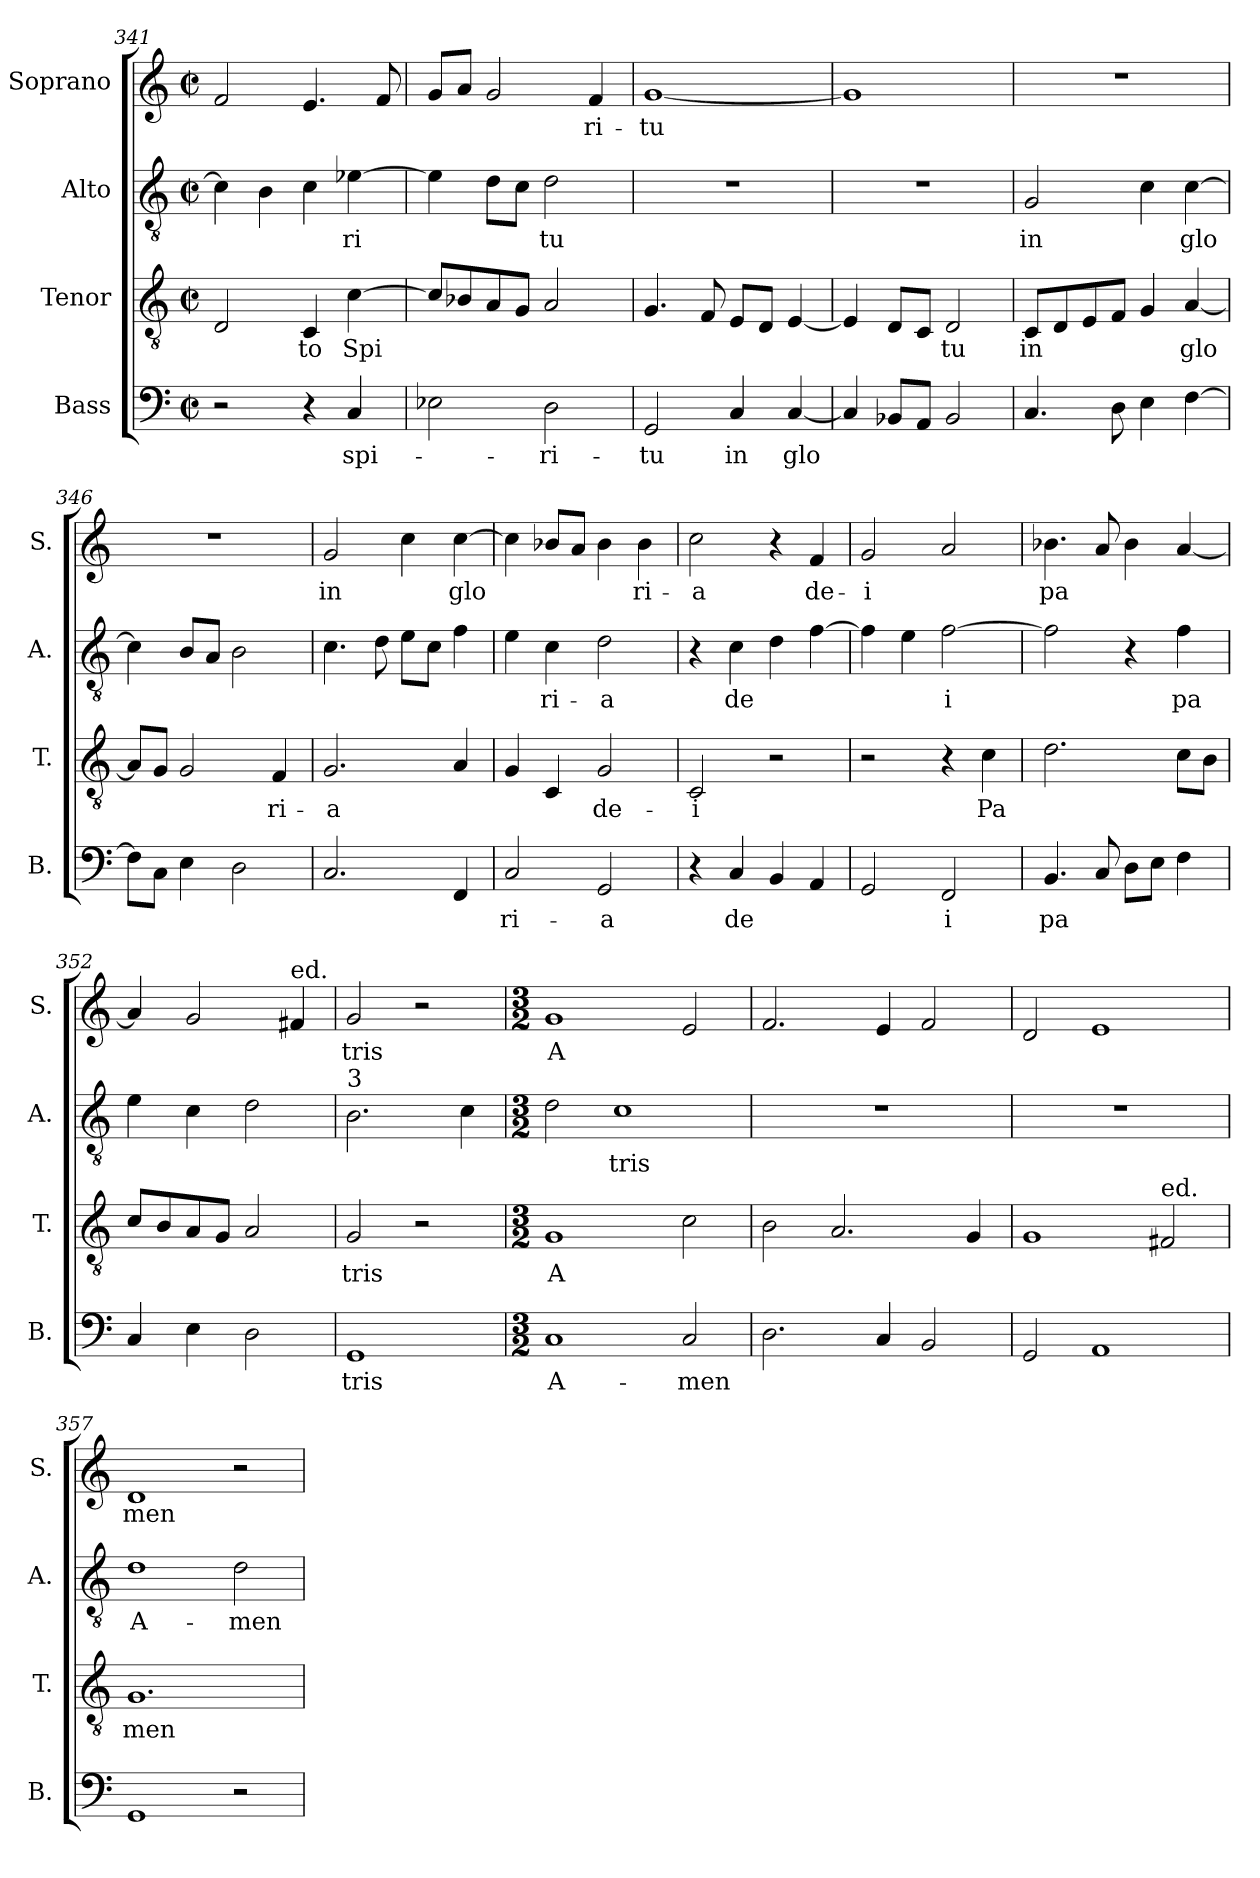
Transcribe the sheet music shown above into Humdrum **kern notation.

**kern	**text	**kern	**text	**kern	**text	**kern	**text
*part4	*part4	*part3	*part3	*part2	*part2	*part1	*part1
*staff4	*staff4	*staff3	*staff3	*staff2	*staff2	*staff1	*staff1
*I"Bass	*	*I"Tenor	*	*I"Alto	*	*I"Soprano	*
*I'B.	*	*I'T.	*	*I'A.	*	*I'S.	*
*clefF4	*	*clefGv2	*	*clefGv2	*	*clefG2	*
*k[]	*	*k[]	*	*k[]	*	*k[]	*
*M2/2	*	*M2/2	*	*M2/2	*	*M2/2	*
*met(c|)	*	*met(c|)	*	*met(c|)	*	*met(c|)	*
=341	=341	=341	=341	=341	=341	=341	=341
2r	.	2D/	.	4c\]	.	2f/	.
.	.	.	.	4B\	.	.	.
!	!	!	!LO:LY:b	!	!	!	!
4r	.	4C/	to	4c\	.	4.e/	.
!	!LO:LY:b	!	!LO:LY:b	!	!LO:LY:b	!	!
4C/	spi-	[4c\	Spi	[4e-X\	ri	.	.
.	.	.	.	.	.	8f/	.
=342	=342	=342	=342	=342	=342	=342	=342
2E-X\	.	8c/L]	.	4e-\]	.	8g/L	.
.	.	8B-X/	.	.	.	8a/J	.
.	.	8A/	.	8d\L	.	2g/	.
.	.	8G/J	.	8c\J	.	.	.
!	!LO:LY:b	!	!	!	!LO:LY:b	!	!
2D\	-ri-	2A/	.	2d\	tu	.	.
!	!	!	!	!	!	!	!LO:LY:b
.	.	.	.	.	.	4f/	ri-
=343	=343	=343	=343	=343	=343	=343	=343
!	!LO:LY:b	!	!	!	!	!	!LO:LY:b
2GG/	-tu	4.G/	.	1r	.	[1g	-tu
.	.	8F/	.	.	.	.	.
!	!LO:LY:b	!	!	!	!	!	!
4C/	in	8E/L	.	.	.	.	.
.	.	8D/J	.	.	.	.	.
!	!LO:LY:b	!	!	!	!	!	!
[4C/	glo	[4E/	.	.	.	.	.
=344	=344	=344	=344	=344	=344	=344	=344
4C/]	.	4E/]	.	1r	.	1g]	.
8BB-X/L	.	8D/L	.	.	.	.	.
8AA/J	.	8C/J	.	.	.	.	.
!	!	!	!LO:LY:b	!	!	!	!
2BB-/	.	2D/	tu	.	.	.	.
=345	=345	=345	=345	=345	=345	=345	=345
!	!	!	!LO:LY:b	!	!LO:LY:b	!	!
4.C/	.	8C/L	in	2G/	in	1r	.
.	.	8D/	.	.	.	.	.
.	.	8E/	.	.	.	.	.
8D\	.	8F/J	.	.	.	.	.
4E\	.	4G/	.	4c\	.	.	.
!	!	!	!LO:LY:b	!	!LO:LY:b	!	!
[4F\	.	[4A/	glo	[4c\	glo	.	.
=346	=346	=346	=346	=346	=346	=346	=346
8F\L]	.	8A/L]	.	4c\]	.	1r	.
8C\J	.	8G/J	.	.	.	.	.
4E\	.	2G/	.	8B/L	.	.	.
.	.	.	.	8A/J	.	.	.
2D\	.	.	.	2B\	.	.	.
!	!	!	!LO:LY:b	!	!	!	!
.	.	4F/	ri-	.	.	.	.
=347	=347	=347	=347	=347	=347	=347	=347
!	!	!	!LO:LY:b	!	!	!	!LO:LY:b
2.C/	.	2.G/	-a	4.c\	.	2g/	in
.	.	.	.	8d\	.	.	.
.	.	.	.	8e\L	.	4cc\	.
.	.	.	.	8c\J	.	.	.
!	!	!	!	!	!	!	!LO:LY:b
4FF/	.	4A/	.	4f\	.	[4cc\	glo
=348	=348	=348	=348	=348	=348	=348	=348
!	!LO:LY:b	!	!	!	!	!	!
2C/	ri-	4G/	.	4e\	.	4cc\]	.
!	!	!	!	!	!LO:LY:b	!	!
.	.	4C/	.	4c\	ri-	8b-X/L	.
.	.	.	.	.	.	8a/J	.
!	!LO:LY:b	!	!LO:LY:b	!	!LO:LY:b	!	!
2GG/	-a	2G/	de-	2d\	-a	4b-\	.
!	!	!	!	!	!	!	!LO:LY:b
.	.	.	.	.	.	4b-\	ri-
=349	=349	=349	=349	=349	=349	=349	=349
!	!	!	!LO:LY:b	!	!	!	!LO:LY:b
4r	.	2C/	-i	4r	.	2cc\	-a
!	!LO:LY:b	!	!	!	!LO:LY:b	!	!
4C/	de	.	.	4c\	de	.	.
4BB/	.	2r	.	4d\	.	4r	.
!	!	!	!	!	!	!	!LO:LY:b
4AA/	.	.	.	[4f\	.	4f/	de-
=350	=350	=350	=350	=350	=350	=350	=350
!	!	!	!	!	!	!	!LO:LY:b
2GG/	.	2r	.	4f\]	.	2g/	-i
.	.	.	.	4e\	.	.	.
!	!LO:LY:b	!	!	!	!LO:LY:b	!	!
2FF/	i	4r	.	[2f\	i	2a/	.
!	!	!	!LO:LY:b	!	!	!	!
.	.	4c\	Pa	.	.	.	.
=351	=351	=351	=351	=351	=351	=351	=351
!	!LO:LY:b	!	!	!	!	!	!LO:LY:b
4.BB/	pa	2.d\	.	2f\]	.	4.b-X\	pa
8C/	.	.	.	.	.	8a/	.
8D\L	.	.	.	4r	.	4b-\	.
8E\J	.	.	.	.	.	.	.
!	!	!	!	!	!LO:LY:b	!	!
4F\	.	8c\L	.	4f\	pa	[4a/	.
.	.	8B\J	.	.	.	.	.
=352	=352	=352	=352	=352	=352	=352	=352
4C/	.	8c/L	.	4e\	.	4a/]	.
.	.	8B/	.	.	.	.	.
4E\	.	8A/	.	4c\	.	2g/	.
.	.	8G/J	.	.	.	.	.
2D\	.	2A/	.	2d\	.	.	.
!	!	!	!	!	!	!LO:TX:a:t=ed.	!
.	.	.	.	.	.	4f#X/	.
=353	=353	=353	=353	=353	=353	=353	=353
!	!	!	!	!LO:TX:a:t=3	!	!	!
!	!LO:LY:b	!	!LO:LY:b	!	!	!	!LO:LY:b
1GG	tris	2G/	tris	2.B\	.	2g/	tris
.	.	2r	.	.	.	2r	.
.	.	.	.	4c\	.	.	.
=354	=354	=354	=354	=354	=354	=354	=354
*M3/2	*	*M3/2	*	*M3/2	*	*M3/2	*
!	!LO:LY:b	!	!LO:LY:b	!	!	!	!LO:LY:b
1C	A-	1G	A	2d\	.	1g	-A
!	!	!	!	!	!LO:LY:b	!	!
.	.	.	.	1c	tris	.	.
!	!LO:LY:b	!	!	!	!	!	!
2C/	-men	2c\	.	.	.	2e/	.
=355	=355	=355	=355	=355	=355	=355	=355
2.D\	.	2B\	.	1.r	.	2.f/	.
.	.	2.A/	.	.	.	.	.
4C/	.	.	.	.	.	4e/	.
2BB/	.	.	.	.	.	2f/	.
.	.	4G/	.	.	.	.	.
=356	=356	=356	=356	=356	=356	=356	=356
2GG/	.	1G	.	1.r	.	2d/	.
1AA	.	.	.	.	.	1e	.
!	!	!LO:TX:a:t=ed.	!	!	!	!	!
.	.	2F#X/	.	.	.	.	.
=357	=357	=357	=357	=357	=357	=357	=357
!	!	!	!LO:LY:b	!	!LO:LY:b	!	!LO:LY:b
1GG	.	1.G	men	1d	A-	1d	men
!	!	!	!	!	!LO:LY:b	!	!
2r	.	.	.	2d\	-men	2r	.
=	=	=	=	=	=	=	=
*-	*-	*-	*-	*-	*-	*-	*-
